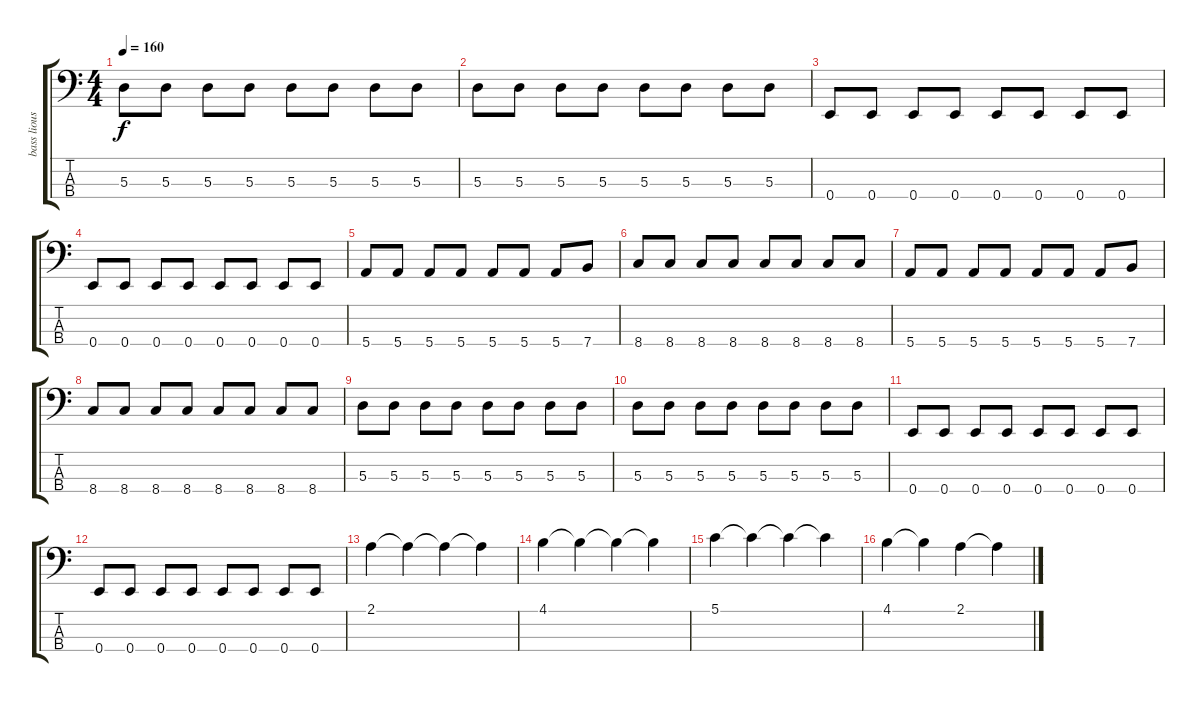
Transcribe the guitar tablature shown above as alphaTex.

\track ("bass lious" "bass lious") {instrument electricbassfinger}
\staff {score tabs}
\tuning (G2 D2 A1 E1) {hide}
\ts (4 4)
\tempo 160
\clef f4
\ks c
5.3.8{dy f} 5.3.8 5.3.8 5.3.8 5.3.8 5.3.8 5.3.8 5.3.8 |
5.3.8 5.3.8 5.3.8 5.3.8 5.3.8 5.3.8 5.3.8 5.3.8 |
0.4.8 0.4.8 0.4.8 0.4.8 0.4.8 0.4.8 0.4.8 0.4.8 |
0.4.8 0.4.8 0.4.8 0.4.8 0.4.8 0.4.8 0.4.8 0.4.8 |
5.4.8 5.4.8 5.4.8 5.4.8 5.4.8 5.4.8 5.4.8 7.4.8 |
8.4.8 8.4.8 8.4.8 8.4.8 8.4.8 8.4.8 8.4.8 8.4.8 |
5.4.8 5.4.8 5.4.8 5.4.8 5.4.8 5.4.8 5.4.8 7.4.8 |
8.4.8 8.4.8 8.4.8 8.4.8 8.4.8 8.4.8 8.4.8 8.4.8 |
5.3.8 5.3.8 5.3.8 5.3.8 5.3.8 5.3.8 5.3.8 5.3.8 |
5.3.8 5.3.8 5.3.8 5.3.8 5.3.8 5.3.8 5.3.8 5.3.8 |
0.4.8 0.4.8 0.4.8 0.4.8 0.4.8 0.4.8 0.4.8 0.4.8 |
0.4.8 0.4.8 0.4.8 0.4.8 0.4.8 0.4.8 0.4.8 0.4.8 |
2.1.4 2.1{t}.4 2.1{t}.4 2.1{t}.4 |
4.1.4 4.1{t}.4 4.1{t}.4 4.1{t}.4 |
5.1.4 5.1{t}.4 5.1{t}.4 5.1{t}.4 |
4.1.4 4.1{t}.4 2.1.4 2.1{t}.4
